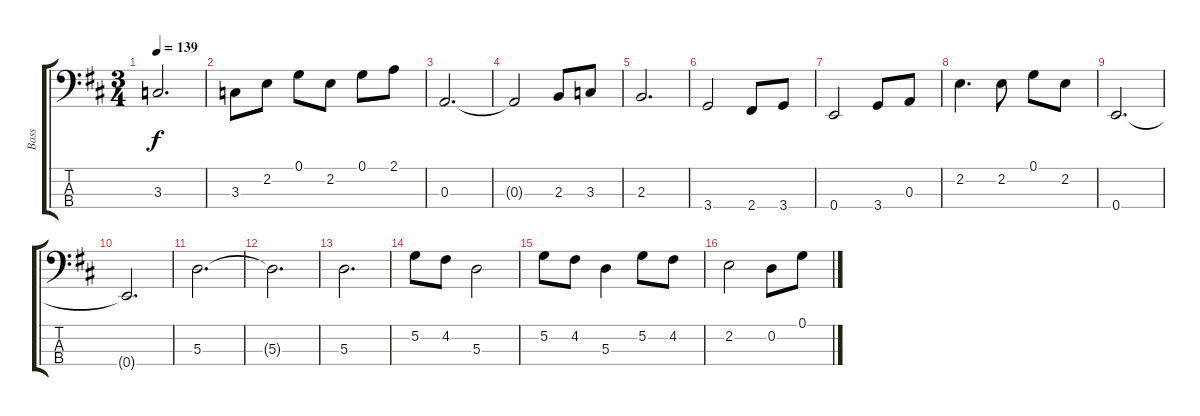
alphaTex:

\track ("Bass" "Bass") {instrument electricbassfinger}
\staff {score tabs}
\tuning (G2 D2 A1 E1) {hide}
\ts (3 4)
\tempo 139
\clef f4
\ks d
3.3.2{d dy f} |
3.3.8 2.2.8 0.1.8 2.2.8 0.1.8 2.1.8 |
0.3.2{d} |
0.3{t}.2 2.3.8 3.3.8 |
2.3.2{d} |
3.4.2 2.4.8 3.4.8 |
0.4.2 3.4.8 0.3.8 |
2.2.4{d} 2.2.8 0.1.8 2.2.8 |
0.4.2{d} |
0.4{t}.2{d} |
5.3.2{d} |
5.3{t}.2{d} |
5.3.2{d} |
5.2.8 4.2.8 5.3.2 |
5.2.8 4.2.8 5.3.4 5.2.8 4.2.8 |
2.2.2 0.2.8 0.1.8
